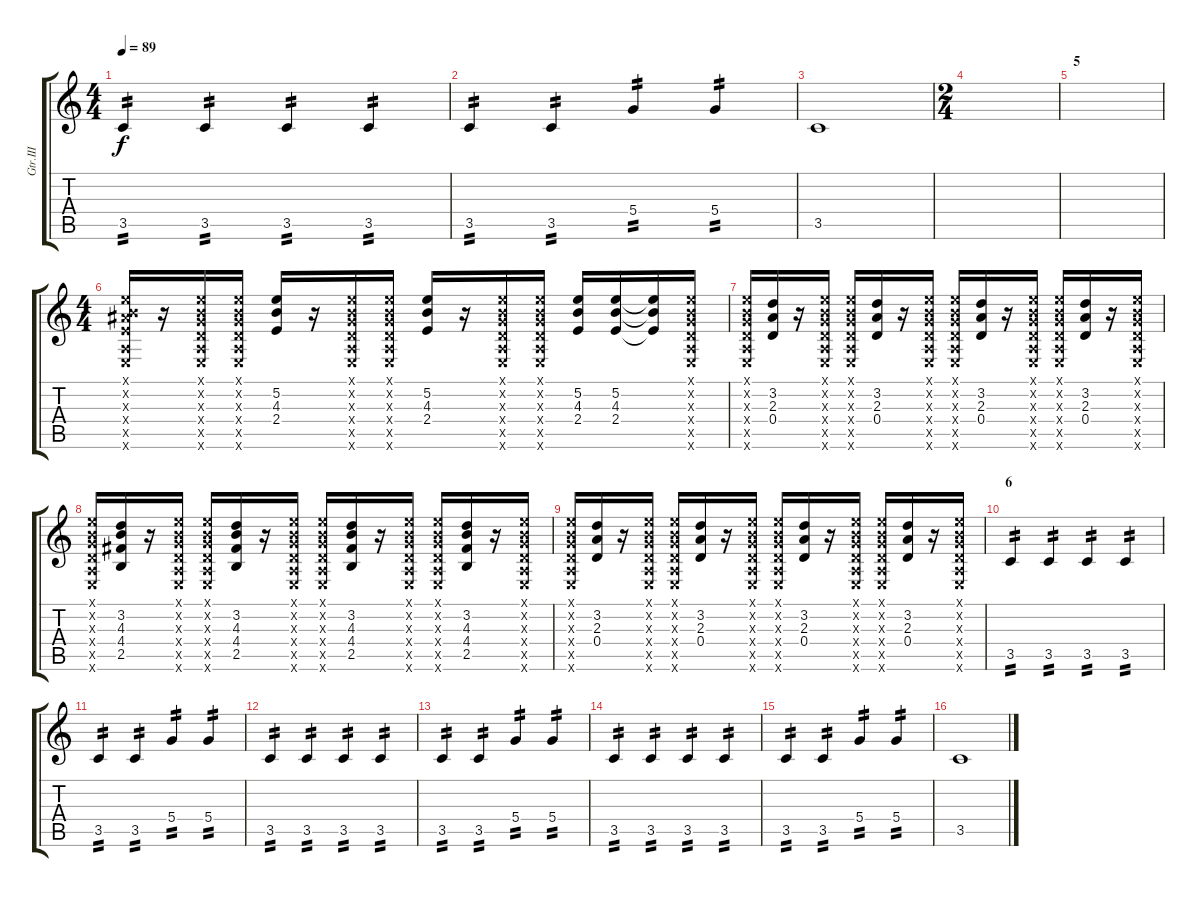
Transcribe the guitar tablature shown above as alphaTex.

\track ("Gtr.III" "Gtr.III") {instrument overdrivenguitar}
\staff {score tabs}
\tuning (E4 B3 G3 D3 A2 E2) {hide}
\ts (4 4)
\tempo 89
\clef g2
\ks c
3.5.4{tp 2 dy f} 3.5.4{tp 2} 3.5.4{tp 2} 3.5.4{tp 2} |
3.5.4{tp 2} 3.5.4{tp 2} 5.4.4{tp 2} 5.4.4{tp 2} |
3.5.1 |
\ts (2 4)
|
\section ("" "5")
|
\ts (4 4)
(0.1{x} 0.2{x} 3.3{x} 2.4{x} 0.5{x} 0.6{x}).16{volume 16 balance 8 instrument distortionguitar} r.16 (0.1{x} 0.2{x} 0.3{x} 0.4{x} 0.5{x} 0.6{x}).16 (0.1{x} 0.2{x} 0.3{x} 0.4{x} 0.5{x} 0.6{x}).16 (5.2 4.3 2.4).16 r.16 (0.1{x} 0.2{x} 0.3{x} 0.4{x} 0.5{x} 0.6{x}).16 (0.1{x} 0.2{x} 0.3{x} 0.4{x} 0.5{x} 0.6{x}).16 (5.2 4.3 2.4).16 r.16 (0.1{x} 0.2{x} 0.3{x} 0.4{x} 0.5{x} 0.6{x}).16 (0.1{x} 0.2{x} 0.3{x} 0.4{x} 0.5{x} 0.6{x}).16 (5.2 4.3 2.4).16 (5.2 4.3 2.4).16 (5.2{t} 4.3{t} 2.4{t}).16 (0.1{x} 0.2{x} 0.3{x} 0.4{x} 0.5{x} 0.6{x}).16 |
(0.1{x} 0.2{x} 0.3{x} 0.4{x} 0.5{x} 0.6{x}).16 (3.2 2.3 0.4).16 r.16 (0.1{x} 0.2{x} 0.3{x} 0.4{x} 0.5{x} 0.6{x}).16 (0.1{x} 0.2{x} 0.3{x} 0.4{x} 0.5{x} 0.6{x}).16 (3.2 2.3 0.4).16 r.16 (0.1{x} 0.2{x} 0.3{x} 0.4{x} 0.5{x} 0.6{x}).16 (0.1{x} 0.2{x} 0.3{x} 0.4{x} 0.5{x} 0.6{x}).16 (3.2 2.3 0.4).16 r.16 (0.1{x} 0.2{x} 0.3{x} 0.4{x} 0.5{x} 0.6{x}).16 (0.1{x} 0.2{x} 0.3{x} 0.4{x} 0.5{x} 0.6{x}).16 (3.2 2.3 0.4).16 r.16 (0.1{x} 0.2{x} 0.3{x} 0.4{x} 0.5{x} 0.6{x}).16 |
(0.1{x} 0.2{x} 0.3{x} 0.4{x} 0.5{x} 0.6{x}).16 (3.2 4.3 4.4 2.5).16 r.16 (0.1{x} 0.2{x} 0.3{x} 0.4{x} 0.5{x} 0.6{x}).16 (0.1{x} 0.2{x} 0.3{x} 0.4{x} 0.5{x} 0.6{x}).16 (3.2 4.3 4.4 2.5).16 r.16 (0.1{x} 0.2{x} 0.3{x} 0.4{x} 0.5{x} 0.6{x}).16 (0.1{x} 0.2{x} 0.3{x} 0.4{x} 0.5{x} 0.6{x}).16 (3.2 4.3 4.4 2.5).16 r.16 (0.1{x} 0.2{x} 0.3{x} 0.4{x} 0.5{x} 0.6{x}).16 (0.1{x} 0.2{x} 0.3{x} 0.4{x} 0.5{x} 0.6{x}).16 (3.2 4.3 4.4 2.5).16 r.16 (0.1{x} 0.2{x} 0.3{x} 0.4{x} 0.5{x} 0.6{x}).16 |
(0.1{x} 0.2{x} 0.3{x} 0.4{x} 0.5{x} 0.6{x}).16 (3.2 2.3 0.4).16 r.16 (0.1{x} 0.2{x} 0.3{x} 0.4{x} 0.5{x} 0.6{x}).16 (0.1{x} 0.2{x} 0.3{x} 0.4{x} 0.5{x} 0.6{x}).16 (3.2 2.3 0.4).16 r.16 (0.1{x} 0.2{x} 0.3{x} 0.4{x} 0.5{x} 0.6{x}).16 (0.1{x} 0.2{x} 0.3{x} 0.4{x} 0.5{x} 0.6{x}).16 (3.2 2.3 0.4).16 r.16 (0.1{x} 0.2{x} 0.3{x} 0.4{x} 0.5{x} 0.6{x}).16 (0.1{x} 0.2{x} 0.3{x} 0.4{x} 0.5{x} 0.6{x}).16 (3.2 2.3 0.4).16 r.16 (0.1{x} 0.2{x} 0.3{x} 0.4{x} 0.5{x} 0.6{x}).16 |
\section ("" "6")
3.5.4{tp 2 volume 7 balance 0 instrument overdrivenguitar} 3.5.4{tp 2} 3.5.4{tp 2} 3.5.4{tp 2} |
3.5.4{tp 2} 3.5.4{tp 2} 5.4.4{tp 2} 5.4.4{tp 2} |
3.5.4{tp 2} 3.5.4{tp 2} 3.5.4{tp 2} 3.5.4{tp 2} |
3.5.4{tp 2} 3.5.4{tp 2} 5.4.4{tp 2} 5.4.4{tp 2} |
3.5.4{tp 2} 3.5.4{tp 2} 3.5.4{tp 2} 3.5.4{tp 2} |
3.5.4{tp 2} 3.5.4{tp 2} 5.4.4{tp 2} 5.4.4{tp 2} |
3.5.1
